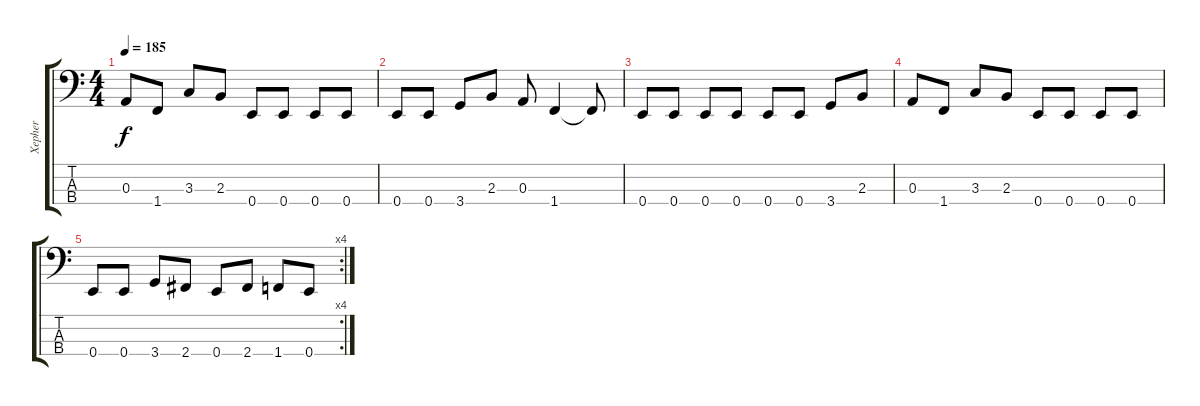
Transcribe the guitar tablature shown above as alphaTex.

\track ("Xepher" "Xepher") {instrument electricbassfinger}
\staff {score tabs}
\tuning (G2 D2 A1 E1) {hide}
\ts (4 4)
\tempo 185
\clef f4
\ks c
0.3.8{dy f} 1.4.8 3.3.8 2.3.8 0.4.8 0.4.8 0.4.8 0.4.8 |
0.4.8 0.4.8 3.4.8 2.3.8 0.3.8 1.4.4 1.4{t}.8 |
0.4.8 0.4.8 0.4.8 0.4.8 0.4.8 0.4.8 3.4.8 2.3.8 |
0.3.8 1.4.8 3.3.8 2.3.8 0.4.8 0.4.8 0.4.8 0.4.8 |
\rc 4
0.4.8 0.4.8 3.4.8 2.4.8 0.4.8 2.4.8 1.4.8 0.4.8
